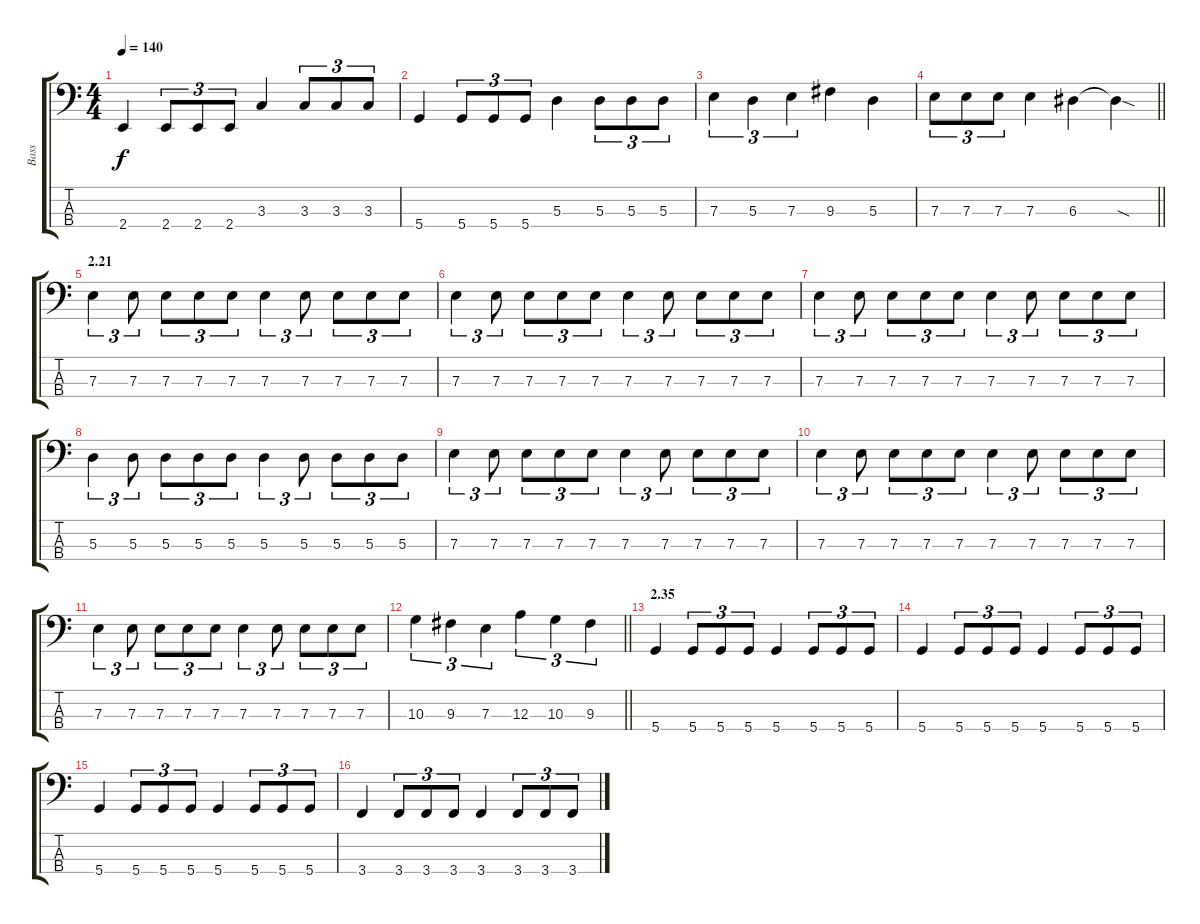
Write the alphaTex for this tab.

\track ("Bass" "Bass") {instrument electricbassfinger}
\staff {score tabs}
\tuning (G2 D2 A1 D1) {hide}
\ts (4 4)
\tempo 140
\clef f4
\ks c
2.4.4{dy f} 2.4.8{tu (3 2)} 2.4.8{tu (3 2)} 2.4.8{tu (3 2)} 3.3.4 3.3.8{tu (3 2)} 3.3.8{tu (3 2)} 3.3.8{tu (3 2)} |
5.4.4 5.4.8{tu (3 2)} 5.4.8{tu (3 2)} 5.4.8{tu (3 2)} 5.3.4 5.3.8{tu (3 2)} 5.3.8{tu (3 2)} 5.3.8{tu (3 2)} |
7.3.4{tu (3 2)} 5.3.4{tu (3 2)} 7.3.4{tu (3 2)} 9.3.4 5.3.4 |
\barLineRight lightlight
7.3.8{tu (3 2)} 7.3.8{tu (3 2)} 7.3.8{tu (3 2)} 7.3.4 6.3.4 6.3{sod t}.4 |
\section ("" "2.21")
7.3.4{tu (3 2)} 7.3.8{tu (3 2)} 7.3.8{tu (3 2)} 7.3.8{tu (3 2)} 7.3.8{tu (3 2)} 7.3.4{tu (3 2)} 7.3.8{tu (3 2)} 7.3.8{tu (3 2)} 7.3.8{tu (3 2)} 7.3.8{tu (3 2)} |
7.3.4{tu (3 2)} 7.3.8{tu (3 2)} 7.3.8{tu (3 2)} 7.3.8{tu (3 2)} 7.3.8{tu (3 2)} 7.3.4{tu (3 2)} 7.3.8{tu (3 2)} 7.3.8{tu (3 2)} 7.3.8{tu (3 2)} 7.3.8{tu (3 2)} |
7.3.4{tu (3 2)} 7.3.8{tu (3 2)} 7.3.8{tu (3 2)} 7.3.8{tu (3 2)} 7.3.8{tu (3 2)} 7.3.4{tu (3 2)} 7.3.8{tu (3 2)} 7.3.8{tu (3 2)} 7.3.8{tu (3 2)} 7.3.8{tu (3 2)} |
5.3.4{tu (3 2)} 5.3.8{tu (3 2)} 5.3.8{tu (3 2)} 5.3.8{tu (3 2)} 5.3.8{tu (3 2)} 5.3.4{tu (3 2)} 5.3.8{tu (3 2)} 5.3.8{tu (3 2)} 5.3.8{tu (3 2)} 5.3.8{tu (3 2)} |
7.3.4{tu (3 2)} 7.3.8{tu (3 2)} 7.3.8{tu (3 2)} 7.3.8{tu (3 2)} 7.3.8{tu (3 2)} 7.3.4{tu (3 2)} 7.3.8{tu (3 2)} 7.3.8{tu (3 2)} 7.3.8{tu (3 2)} 7.3.8{tu (3 2)} |
7.3.4{tu (3 2)} 7.3.8{tu (3 2)} 7.3.8{tu (3 2)} 7.3.8{tu (3 2)} 7.3.8{tu (3 2)} 7.3.4{tu (3 2)} 7.3.8{tu (3 2)} 7.3.8{tu (3 2)} 7.3.8{tu (3 2)} 7.3.8{tu (3 2)} |
7.3.4{tu (3 2)} 7.3.8{tu (3 2)} 7.3.8{tu (3 2)} 7.3.8{tu (3 2)} 7.3.8{tu (3 2)} 7.3.4{tu (3 2)} 7.3.8{tu (3 2)} 7.3.8{tu (3 2)} 7.3.8{tu (3 2)} 7.3.8{tu (3 2)} |
\barLineRight lightlight
10.3.4{tu (3 2)} 9.3.4{tu (3 2)} 7.3.4{tu (3 2)} 12.3.4{tu (3 2)} 10.3.4{tu (3 2)} 9.3.4{tu (3 2)} |
\section ("" "2.35")
5.4.4 5.4.8{tu (3 2)} 5.4.8{tu (3 2)} 5.4.8{tu (3 2)} 5.4.4 5.4.8{tu (3 2)} 5.4.8{tu (3 2)} 5.4.8{tu (3 2)} |
5.4.4 5.4.8{tu (3 2)} 5.4.8{tu (3 2)} 5.4.8{tu (3 2)} 5.4.4 5.4.8{tu (3 2)} 5.4.8{tu (3 2)} 5.4.8{tu (3 2)} |
5.4.4 5.4.8{tu (3 2)} 5.4.8{tu (3 2)} 5.4.8{tu (3 2)} 5.4.4 5.4.8{tu (3 2)} 5.4.8{tu (3 2)} 5.4.8{tu (3 2)} |
3.4.4 3.4.8{tu (3 2)} 3.4.8{tu (3 2)} 3.4.8{tu (3 2)} 3.4.4 3.4.8{tu (3 2)} 3.4.8{tu (3 2)} 3.4.8{tu (3 2)}
